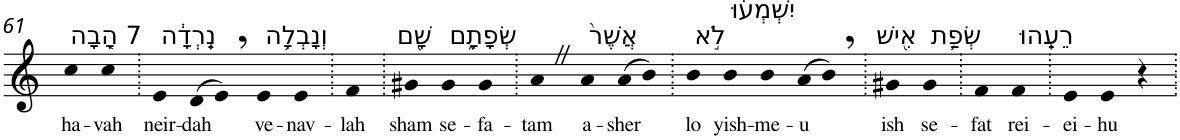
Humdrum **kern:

**kern	**text
*part1	*part1
*staff1	*staff1
*I"Piano	*
*I'Pno	*
!!LO:PB:g=z
*clefG2	*
*k[]	*
=61	=61
!LO:TX:a:t=7 הָ֚בָה	!
!	!LO:LY:b
4cc	ha-
!	!LO:LY:b
4cc	-vah
=62.	=62.
!LO:TX:a:t=נֵֽרְדָ֔ה	!
!	!LO:LY:b
4e	neir-
!	!LO:LY:b
(>8d	-dah
8e,)	.
!LO:TX:a:t=וְנָבְלָ֥ה	!
!	!LO:LY:b
4e	ve-
!	!LO:LY:b
4e	-nav-
=63.	=63.
!	!LO:LY:b
4f	-lah
=64.	=64.
!LO:TX:a:t=שָׁ֖ם	!
!	!LO:LY:b
4g#X	sham
!LO:TX:a:t=שְׂפָתָ֑ם	!
!	!LO:LY:b
4g#	se-
!	!LO:LY:b
4g#	-fa-
=65.	=65.
!	!LO:LY:b
4aZ	-tam
!LO:TX:a:t=אֲשֶׁר֙	!
!	!LO:LY:b
4a	a-
!	!LO:LY:b
(>8a	-sher
8b)	.
=66.	=66.
!LO:TX:a:t=לֹ֣א	!
!	!LO:LY:b
4b	lo
!LO:TX:a:t=יִשְׁמְע֔וּ	!
!	!LO:LY:b
4b	yish-
!	!LO:LY:b
4b	-me-
!	!LO:LY:b
(>8a	-u
8b,)	.
=67.	=67.
!LO:TX:a:t=אִ֖ישׁ	!
!	!LO:LY:b
4g#X	ish
!LO:TX:a:t=שְׂפַ֥ת	!
!	!LO:LY:b
4g#	se-
=68.	=68.
!	!LO:LY:b
4f	-fat
!LO:TX:a:t=רֵעֵֽהוּ	!
!	!LO:LY:b
4f	rei-
=69.	=69.
!	!LO:LY:b
4e	-ei-
!	!LO:LY:b
4e	-hu
4r	.
=.	=.
*-	*-
